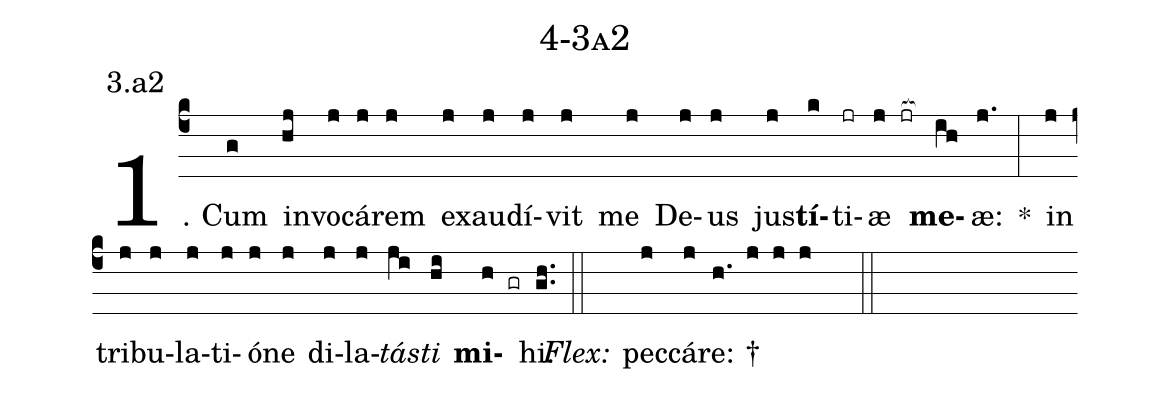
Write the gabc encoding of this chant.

name: 4-3a2;
annotation: 3.a2;
%%
(c4)1. Cum(g) in(hj)vo(j)cá(j)rem(j) ex(j)au(j)dí(j)vit(j) me(j) De(j)us(j) jus(j)<b>tí</b>(k)ti(jr)æ(j jr[ocb:1{]) <b>me</b>(ih[ocb:0}])æ:(j.) *(:) in(j) tri(j)bu(j)la(j)ti(j)ó(j)ne(j) di(j)la(j)<i>tás</i>(ji)<i>ti</i>(hi) <b>mi</b>(h gr)hi.(gh..) (::)
<i>Flex:</i>()  pec(j)cá(j)re: †(h. j j j  ::)
